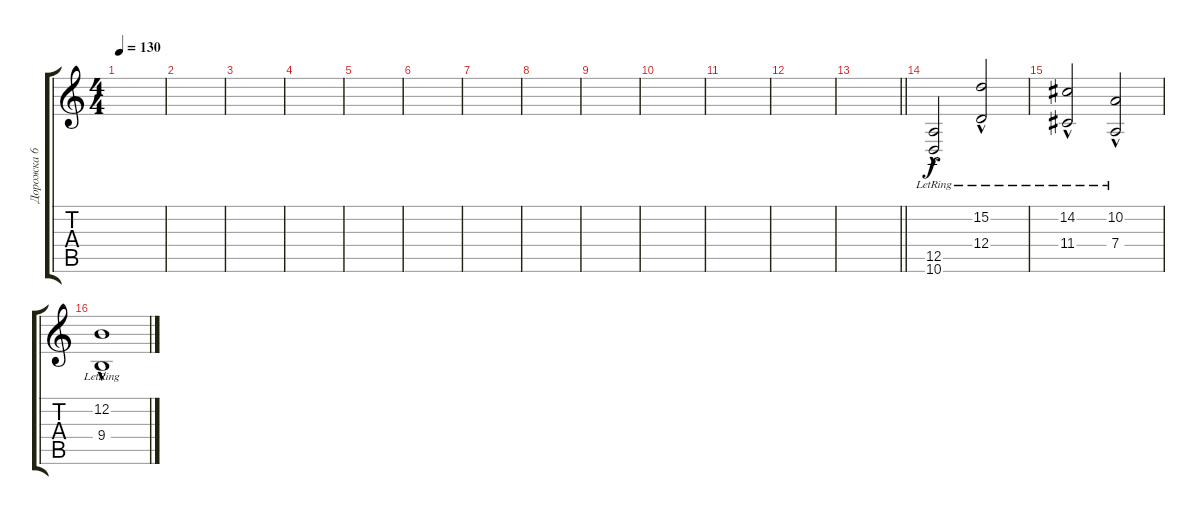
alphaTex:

\track ("Дорожка 6" "Дорожка 6") {instrument acousticgrandpiano}
\staff {score tabs}
\tuning (E4 B3 G3 D3 A2 E2) {hide}
\ts (4 4)
\tempo 130
\clef g2
\ks c
|
|
|
|
|
|
|
|
|
|
|
|
\barLineRight lightlight
|
(12.5{hac lr} 10.6{hac lr}).2 (15.2{hac lr} 12.4{hac lr}).2 |
(14.2{hac lr} 11.4{hac lr}).2 (10.2{hac lr} 7.4{hac lr}).2 |
(12.2{hac lr} 9.4{hac lr}).1
